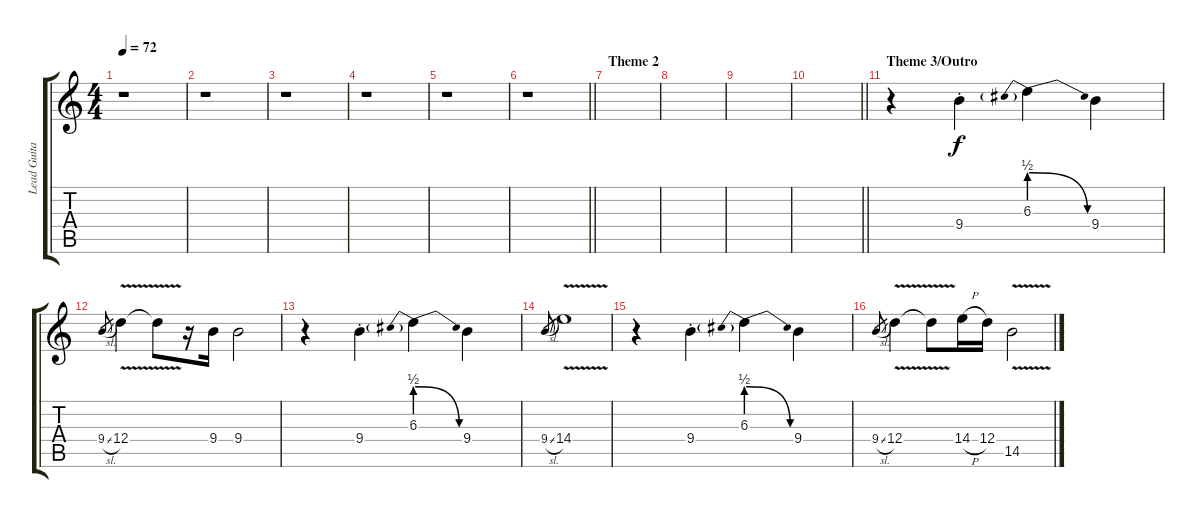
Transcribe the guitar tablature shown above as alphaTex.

\track ("Lead Guitar" "Lead Guita") {instrument electricguitarclean}
\staff {score tabs}
\tuning (E4 B3 G3 D3 A2 E2) {hide}
\ts (4 4)
\tempo 72
\clef g2
\ks aminor
r.1{dy f} |
r.1 |
r.1 |
r.1 |
r.1 |
\barLineRight lightlight
r.1 |
\section ("" "Theme 2")
|
|
|
\barLineRight lightlight
|
\section ("" "Theme 3/Outro")
r.4 9.4{st}.4 6.3{be (prebendrelease 0 2 60 0)}.4 9.4.4 |
9.4{sl}.8{gr} 12.4{v}.4 12.4{t}.8 r.16 9.4.16 9.4.2 |
r.4 9.4{st}.4 6.3{be (prebendrelease 0 2 60 0)}.4 9.4.4 |
9.4{sl}.8{gr} 14.4{v}.1 |
r.4 9.4{st}.4 6.3{be (prebendrelease 0 2 60 0)}.4 9.4.4 |
9.4{sl}.8{gr} 12.4{v}.4 12.4{t}.8 14.4{h}.16 12.4.16 14.5{v}.2
